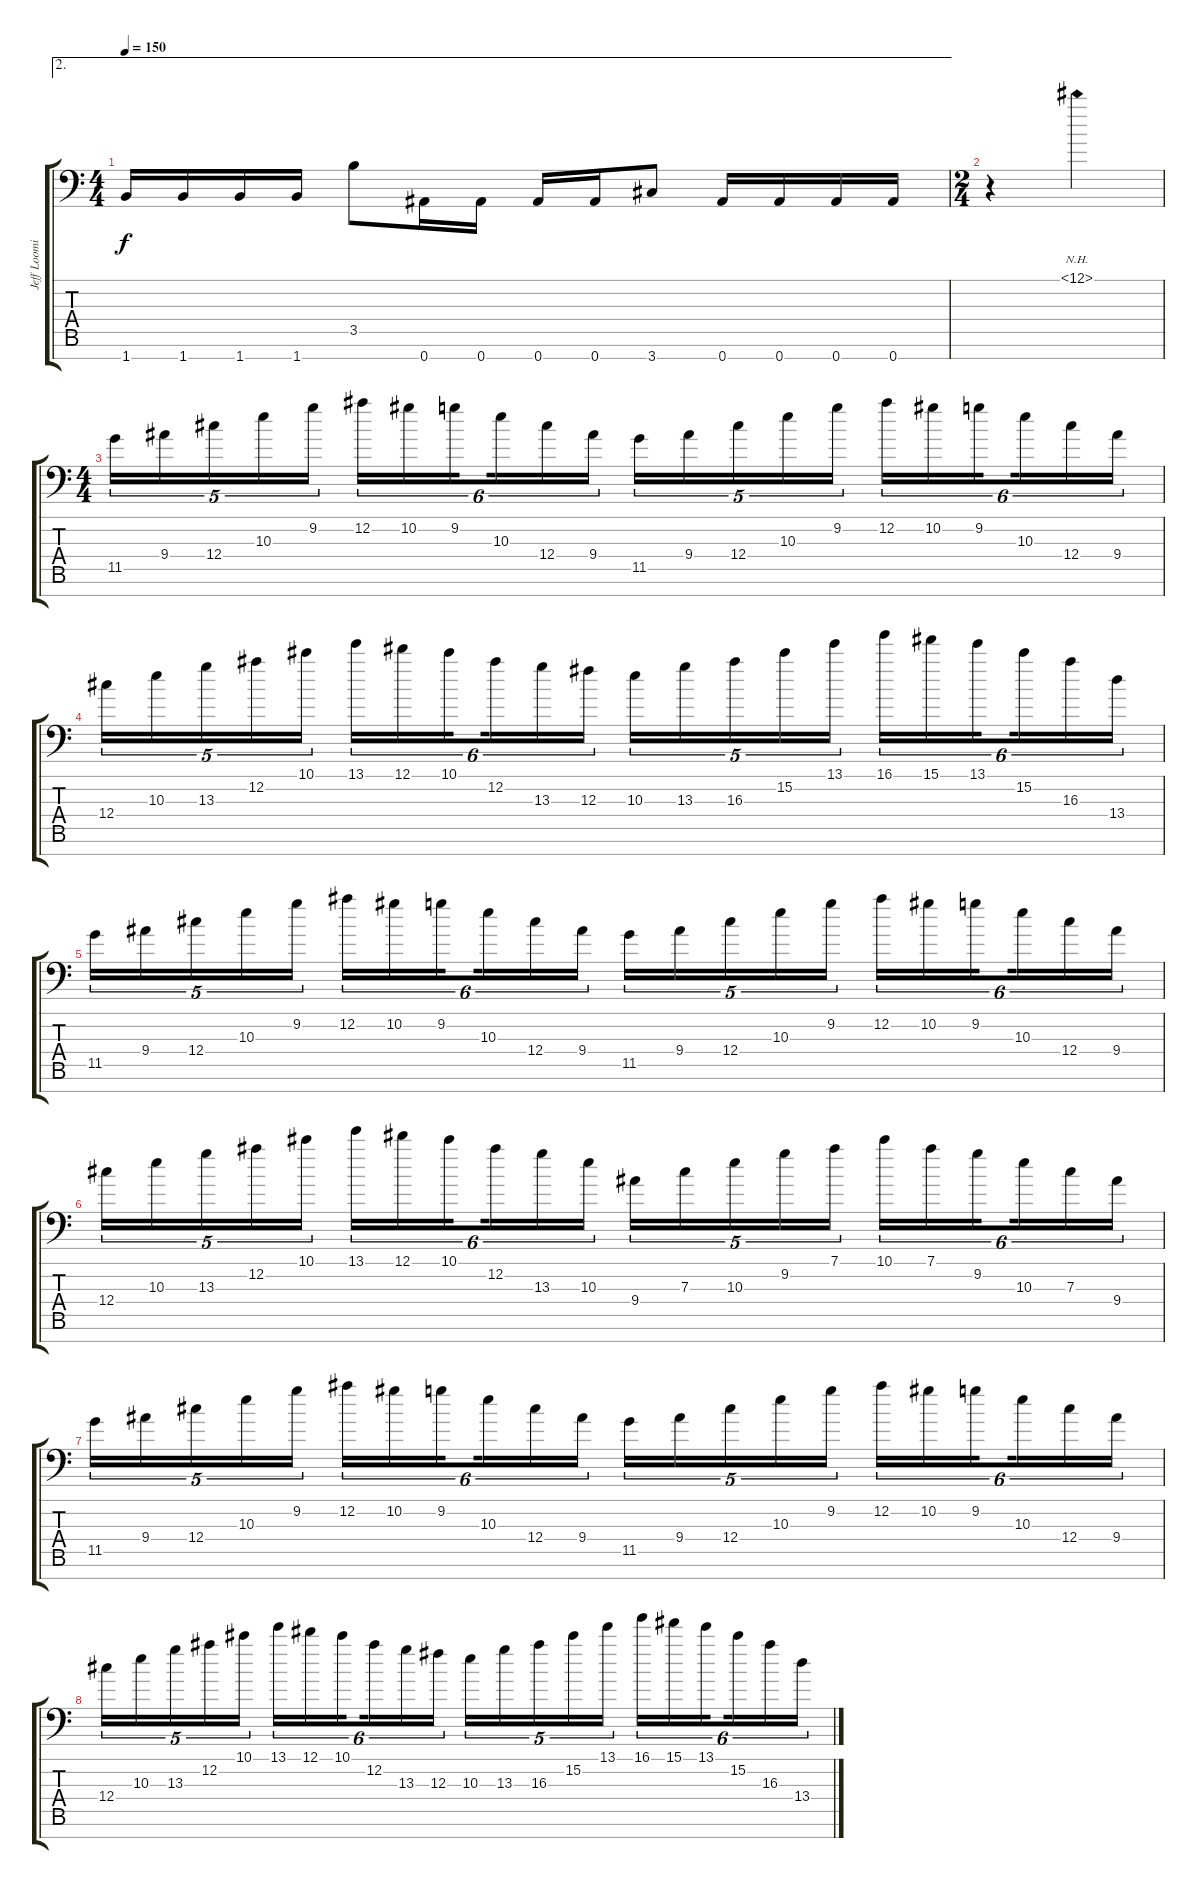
\track ("Jeff Loomis" "Jeff Loomi") {instrument distortionguitar}
\staff {score tabs}
\tuning (Eb4 Bb3 Gb3 Db3 Ab2 Eb2 Bb1) {hide}
\ae 2
\ts (4 4)
\tempo 150
\clef f4
\ks c
1.7.16{dy f} 1.7.16 1.7.16 1.7.16 3.5.8 0.7.16 0.7.16 0.7.16 0.7.16 3.7.8 0.7.16 0.7.16 0.7.16 0.7.16 |
\ts (2 4)
r.4 12.1{nh}.4 |
\ts (4 4)
11.5.16{tu (5 4) balance 8} 9.4.16{tu (5 4)} 12.4.16{tu (5 4)} 10.3.16{tu (5 4)} 9.2.16{tu (5 4)} 12.2.16{tu (6 4)} 10.2.16{tu (6 4)} 9.2.16{tu (6 4) beam splitsecondary} 10.3.16{tu (6 4)} 12.4.16{tu (6 4)} 9.4.16{tu (6 4)} 11.5.16{tu (5 4)} 9.4.16{tu (5 4)} 12.4.16{tu (5 4)} 10.3.16{tu (5 4)} 9.2.16{tu (5 4)} 12.2.16{tu (6 4)} 10.2.16{tu (6 4)} 9.2.16{tu (6 4) beam splitsecondary} 10.3.16{tu (6 4)} 12.4.16{tu (6 4)} 9.4.16{tu (6 4)} |
12.4.16{tu (5 4)} 10.3.16{tu (5 4)} 13.3.16{tu (5 4)} 12.2.16{tu (5 4)} 10.1.16{tu (5 4)} 13.1.16{tu (6 4)} 12.1.16{tu (6 4)} 10.1.16{tu (6 4) beam splitsecondary} 12.2.16{tu (6 4)} 13.3.16{tu (6 4)} 12.3.16{tu (6 4)} 10.3.16{tu (5 4)} 13.3.16{tu (5 4)} 16.3.16{tu (5 4)} 15.2.16{tu (5 4)} 13.1.16{tu (5 4)} 16.1.16{tu (6 4)} 15.1.16{tu (6 4)} 13.1.16{tu (6 4) beam splitsecondary} 15.2.16{tu (6 4)} 16.3.16{tu (6 4)} 13.4.16{tu (6 4)} |
11.5.16{tu (5 4)} 9.4.16{tu (5 4)} 12.4.16{tu (5 4)} 10.3.16{tu (5 4)} 9.2.16{tu (5 4)} 12.2.16{tu (6 4)} 10.2.16{tu (6 4)} 9.2.16{tu (6 4) beam splitsecondary} 10.3.16{tu (6 4)} 12.4.16{tu (6 4)} 9.4.16{tu (6 4)} 11.5.16{tu (5 4)} 9.4.16{tu (5 4)} 12.4.16{tu (5 4)} 10.3.16{tu (5 4)} 9.2.16{tu (5 4)} 12.2.16{tu (6 4)} 10.2.16{tu (6 4)} 9.2.16{tu (6 4) beam splitsecondary} 10.3.16{tu (6 4)} 12.4.16{tu (6 4)} 9.4.16{tu (6 4)} |
12.4.16{tu (5 4)} 10.3.16{tu (5 4)} 13.3.16{tu (5 4)} 12.2.16{tu (5 4)} 10.1.16{tu (5 4)} 13.1.16{tu (6 4)} 12.1.16{tu (6 4)} 10.1.16{tu (6 4) beam splitsecondary} 12.2.16{tu (6 4)} 13.3.16{tu (6 4)} 10.3.16{tu (6 4)} 9.4.16{tu (5 4)} 7.3.16{tu (5 4)} 10.3.16{tu (5 4)} 9.2.16{tu (5 4)} 7.1.16{tu (5 4)} 10.1.16{tu (6 4)} 7.1.16{tu (6 4)} 9.2.16{tu (6 4) beam splitsecondary} 10.3.16{tu (6 4)} 7.3.16{tu (6 4)} 9.4.16{tu (6 4)} |
11.5.16{tu (5 4)} 9.4.16{tu (5 4)} 12.4.16{tu (5 4)} 10.3.16{tu (5 4)} 9.2.16{tu (5 4)} 12.2.16{tu (6 4)} 10.2.16{tu (6 4)} 9.2.16{tu (6 4) beam splitsecondary} 10.3.16{tu (6 4)} 12.4.16{tu (6 4)} 9.4.16{tu (6 4)} 11.5.16{tu (5 4)} 9.4.16{tu (5 4)} 12.4.16{tu (5 4)} 10.3.16{tu (5 4)} 9.2.16{tu (5 4)} 12.2.16{tu (6 4)} 10.2.16{tu (6 4)} 9.2.16{tu (6 4) beam splitsecondary} 10.3.16{tu (6 4)} 12.4.16{tu (6 4)} 9.4.16{tu (6 4)} |
12.4.16{tu (5 4)} 10.3.16{tu (5 4)} 13.3.16{tu (5 4)} 12.2.16{tu (5 4)} 10.1.16{tu (5 4)} 13.1.16{tu (6 4)} 12.1.16{tu (6 4)} 10.1.16{tu (6 4) beam splitsecondary} 12.2.16{tu (6 4)} 13.3.16{tu (6 4)} 12.3.16{tu (6 4)} 10.3.16{tu (5 4)} 13.3.16{tu (5 4)} 16.3.16{tu (5 4)} 15.2.16{tu (5 4)} 13.1.16{tu (5 4)} 16.1.16{tu (6 4)} 15.1.16{tu (6 4)} 13.1.16{tu (6 4) beam splitsecondary} 15.2.16{tu (6 4)} 16.3.16{tu (6 4)} 13.4.16{tu (6 4)}
